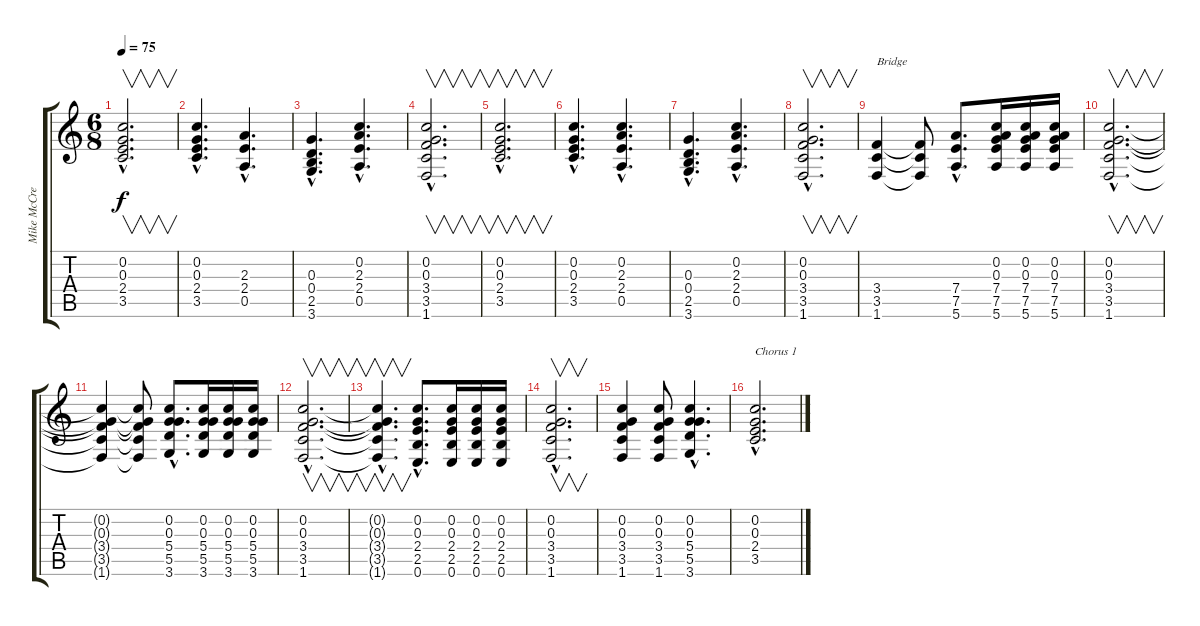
\track ("Mike McCready" "Mike McCre") {instrument electricguitarclean}
\staff {score tabs}
\tuning (E4 C4 G3 D3 A2 E2) {hide}
\ts (6 8)
\tempo 75
\clef g2
\ks c
(0.2{hac} 0.3{hac} 2.4{hac} 3.5{hac}).2{v d dy f} |
(0.2{hac} 0.3{hac} 2.4{hac} 3.5{hac}).4{d} (2.3{hac} 2.4{hac} 0.5{hac}).4{d} |
(0.3{hac} 0.4{hac} 2.5{hac} 3.6{hac}).4{d} (0.2{hac} 2.3{hac} 2.4{hac} 0.5{hac}).4{d} |
(0.2{hac} 0.3{hac} 3.4{hac} 3.5{hac} 1.6{hac}).2{v d} |
(0.2{hac} 0.3{hac} 2.4{hac} 3.5{hac}).2{v d} |
(0.2{hac} 0.3{hac} 2.4{hac} 3.5{hac}).4{d} (0.2{hac} 2.3{hac} 2.4{hac} 0.5{hac}).4{d} |
(0.3{hac} 0.4{hac} 2.5{hac} 3.6{hac}).4{d} (0.2{hac} 2.3{hac} 2.4{hac} 0.5{hac}).4{d} |
(0.2{hac} 0.3{hac} 3.4{hac} 3.5{hac} 1.6{hac}).2{v d} |
(3.4 3.5 1.6).4{txt "Bridge"} (3.4{t} 3.5{t} 1.6{t}).8 (7.4{hac} 7.5{hac} 5.6{hac}).8{d} (0.2 0.3 7.4 7.5 5.6).16 (0.2 0.3 7.4 7.5 5.6).16 (0.2 0.3 7.4 7.5 5.6).16 |
(0.2{hac} 0.3{hac} 3.4{hac} 3.5{hac} 1.6{hac}).2{v d} |
(0.2{t} 0.3{t} 3.4{t} 3.5{t} 1.6{t}).4 (0.2{t} 0.3{t} 3.4{t} 3.5{t} 1.6{t}).8 (0.2{hac} 0.3{hac} 5.4{hac} 5.5{hac} 3.6{hac}).8{d} (0.2 0.3 5.4 5.5 3.6).16 (0.2 0.3 5.4 5.5 3.6).16 (0.2 0.3 5.4 5.5 3.6).16 |
(0.2{hac} 0.3{hac} 3.4{hac} 3.5{hac} 1.6{hac}).2{v d} |
(0.2{hac t} 0.3{hac t} 3.4{hac t} 3.5{hac t} 1.6{hac t}).4{v d} (0.2{hac} 0.3{hac} 2.4{hac} 2.5{hac} 0.6{hac}).8{d} (0.2 0.3 2.4 2.5 0.6).16 (0.2 0.3 2.4 2.5 0.6).16 (0.2 0.3 2.4 2.5 0.6).16 |
(0.2{hac} 0.3{hac} 3.4{hac} 3.5{hac} 1.6{hac}).2{v d} |
(0.2 0.3 3.4 3.5 1.6).4 (0.2 0.3 3.4 3.5 1.6).8 (0.2{hac} 0.3{hac} 5.4{hac} 5.5{hac} 3.6{hac}).4{d} |
(0.2{hac} 0.3{hac} 2.4{hac} 3.5{hac}).2{d txt "Chorus 1"}
